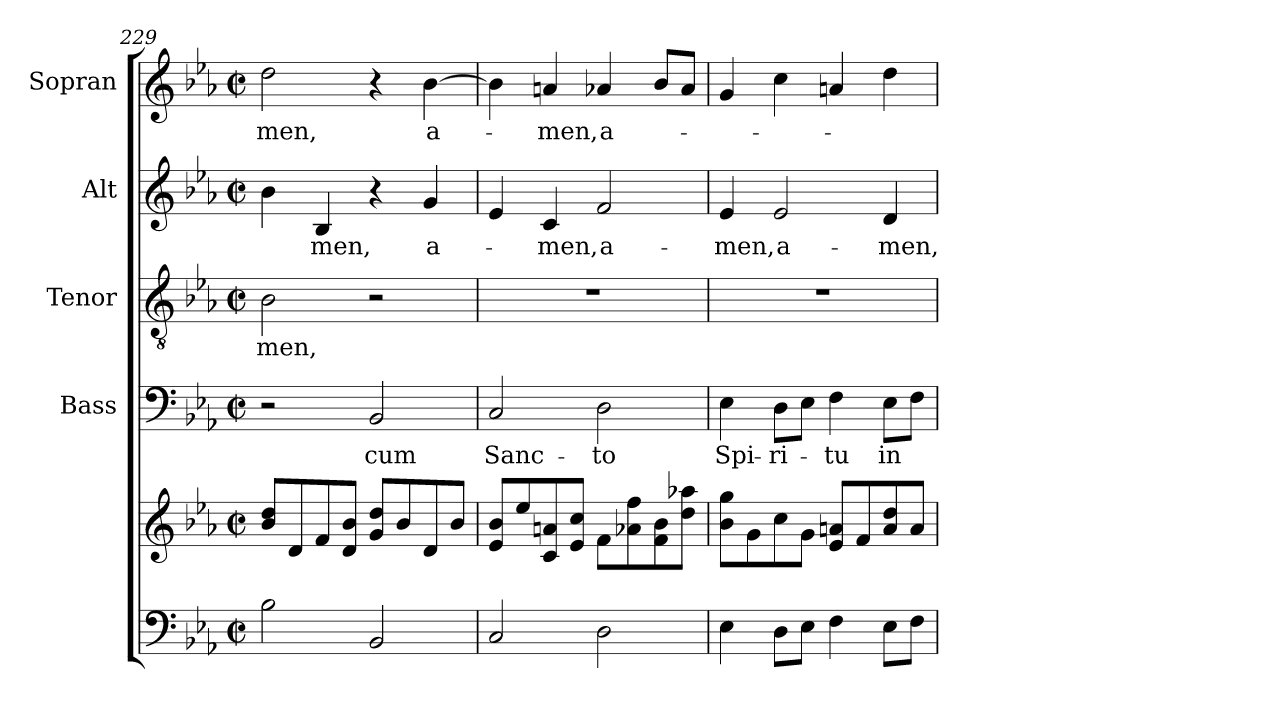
**kern	**kern	**kern	**text	**kern	**text	**kern	**text	**kern	**text
*part5	*part5	*part4	*part4	*part3	*part3	*part2	*part2	*part1	*part1
*staff6	*staff5	*staff4	*staff4	*staff3	*staff3	*staff2	*staff2	*staff1	*staff1
*	*	*I"Bass	*	*I"Tenor	*	*I"Alt	*	*I"Sopran	*
*	*	*I'B.	*	*I'T.	*	*I'A.	*	*I'S.	*
*clefF4	*clefG2	*clefF4	*	*clefGv2	*	*clefG2	*	*clefG2	*
*k[b-e-a-]	*k[b-e-a-]	*k[b-e-a-]	*	*k[b-e-a-]	*	*k[b-e-a-]	*	*k[b-e-a-]	*
*E-:	*E-:	*E-:	*	*E-:	*	*E-:	*	*E-:	*
*M2/2	*M2/2	*M2/2	*	*M2/2	*	*M2/2	*	*M2/2	*
*met(c|)	*met(c|)	*met(c|)	*	*met(c|)	*	*met(c|)	*	*met(c|)	*
=229	=229	=229	=229	=229	=229	=229	=229	=229	=229
!	!	!	!	!	!LO:LY:b	!	!	!	!LO:LY:b
2B-\	8b-/ 8dd/L	2r	.	2B-\	-men,	4b-\	.	2dd\	-men,
.	8d/	.	.	.	.	.	.	.	.
!	!	!	!	!	!	!	!LO:LY:b	!	!
.	8f/	.	.	.	.	4B-/	-men,	.	.
.	8d/ 8b-/J	.	.	.	.	.	.	.	.
!	!	!	!LO:LY:b	!	!	!	!	!	!
2BB-/	8g/ 8dd/L	2BB-/	cum	2r	.	4r	.	4r	.
.	8b-/	.	.	.	.	.	.	.	.
!	!	!	!	!	!	!	!LO:LY:b	!	!LO:LY:b
.	8d/	.	.	.	.	4g/	a-	[4b-\	a-
.	8b-/J	.	.	.	.	.	.	.	.
=230	=230	=230	=230	=230	=230	=230	=230	=230	=230
!	!	!	!LO:LY:b	!	!	!	!	!	!
2C/	8e-/ 8b-/L	2C/	Sanc-	1r	.	4e-/	.	4b-\]	.
.	8ee-/	.	.	.	.	.	.	.	.
!	!	!	!	!	!	!	!LO:LY:b	!	!LO:LY:b
.	8c/ 8an/	.	.	.	.	4c/	-men,	4an/	-men,
.	8e-/ 8cc/J	.	.	.	.	.	.	.	.
!	!	!	!LO:LY:b	!	!	!	!LO:LY:b	!	!LO:LY:b
2D\	8f\L	2D\	-to	.	.	2f/	a-	4a-X/	a-
.	8a-X\ 8ff\	.	.	.	.	.	.	.	.
.	8f\ 8b-\	.	.	.	.	.	.	8b-/L	.
.	8dd\ 8aa-X\J	.	.	.	.	.	.	8a-/J	.
!!LO:LB:g=z
=231	=231	=231	=231	=231	=231	=231	=231	=231	=231
!	!	!	!LO:LY:b	!	!	!	!LO:LY:b	!	!
4E-\	8b-\ 8gg\L	4E-\	Spi-	1r	.	4e-/	-men,	4g/	.
.	8g\	.	.	.	.	.	.	.	.
!	!	!	!LO:LY:b	!	!	!	!LO:LY:b	!	!
8D\L	8cc\	8D\L	-ri-	.	.	2e-/	a-	4cc\	.
8E-\J	8g\J	8E-\J	.	.	.	.	.	.	.
!	!	!	!LO:LY:b	!	!	!	!	!	!
4F\	8e-/ 8an/L	4F\	-tu	.	.	.	.	4an/	.
.	8f/	.	.	.	.	.	.	.	.
!	!	!	!LO:LY:b	!	!	!	!LO:LY:b	!	!
8E-\L	8a/ 8dd/	8E-\L	in	.	.	4d/	-men,	4dd\	.
8F\J	8a/J	8F\J	.	.	.	.	.	.	.
=	=	=	=	=	=	=	=	=	=
*-	*-	*-	*-	*-	*-	*-	*-	*-	*-
